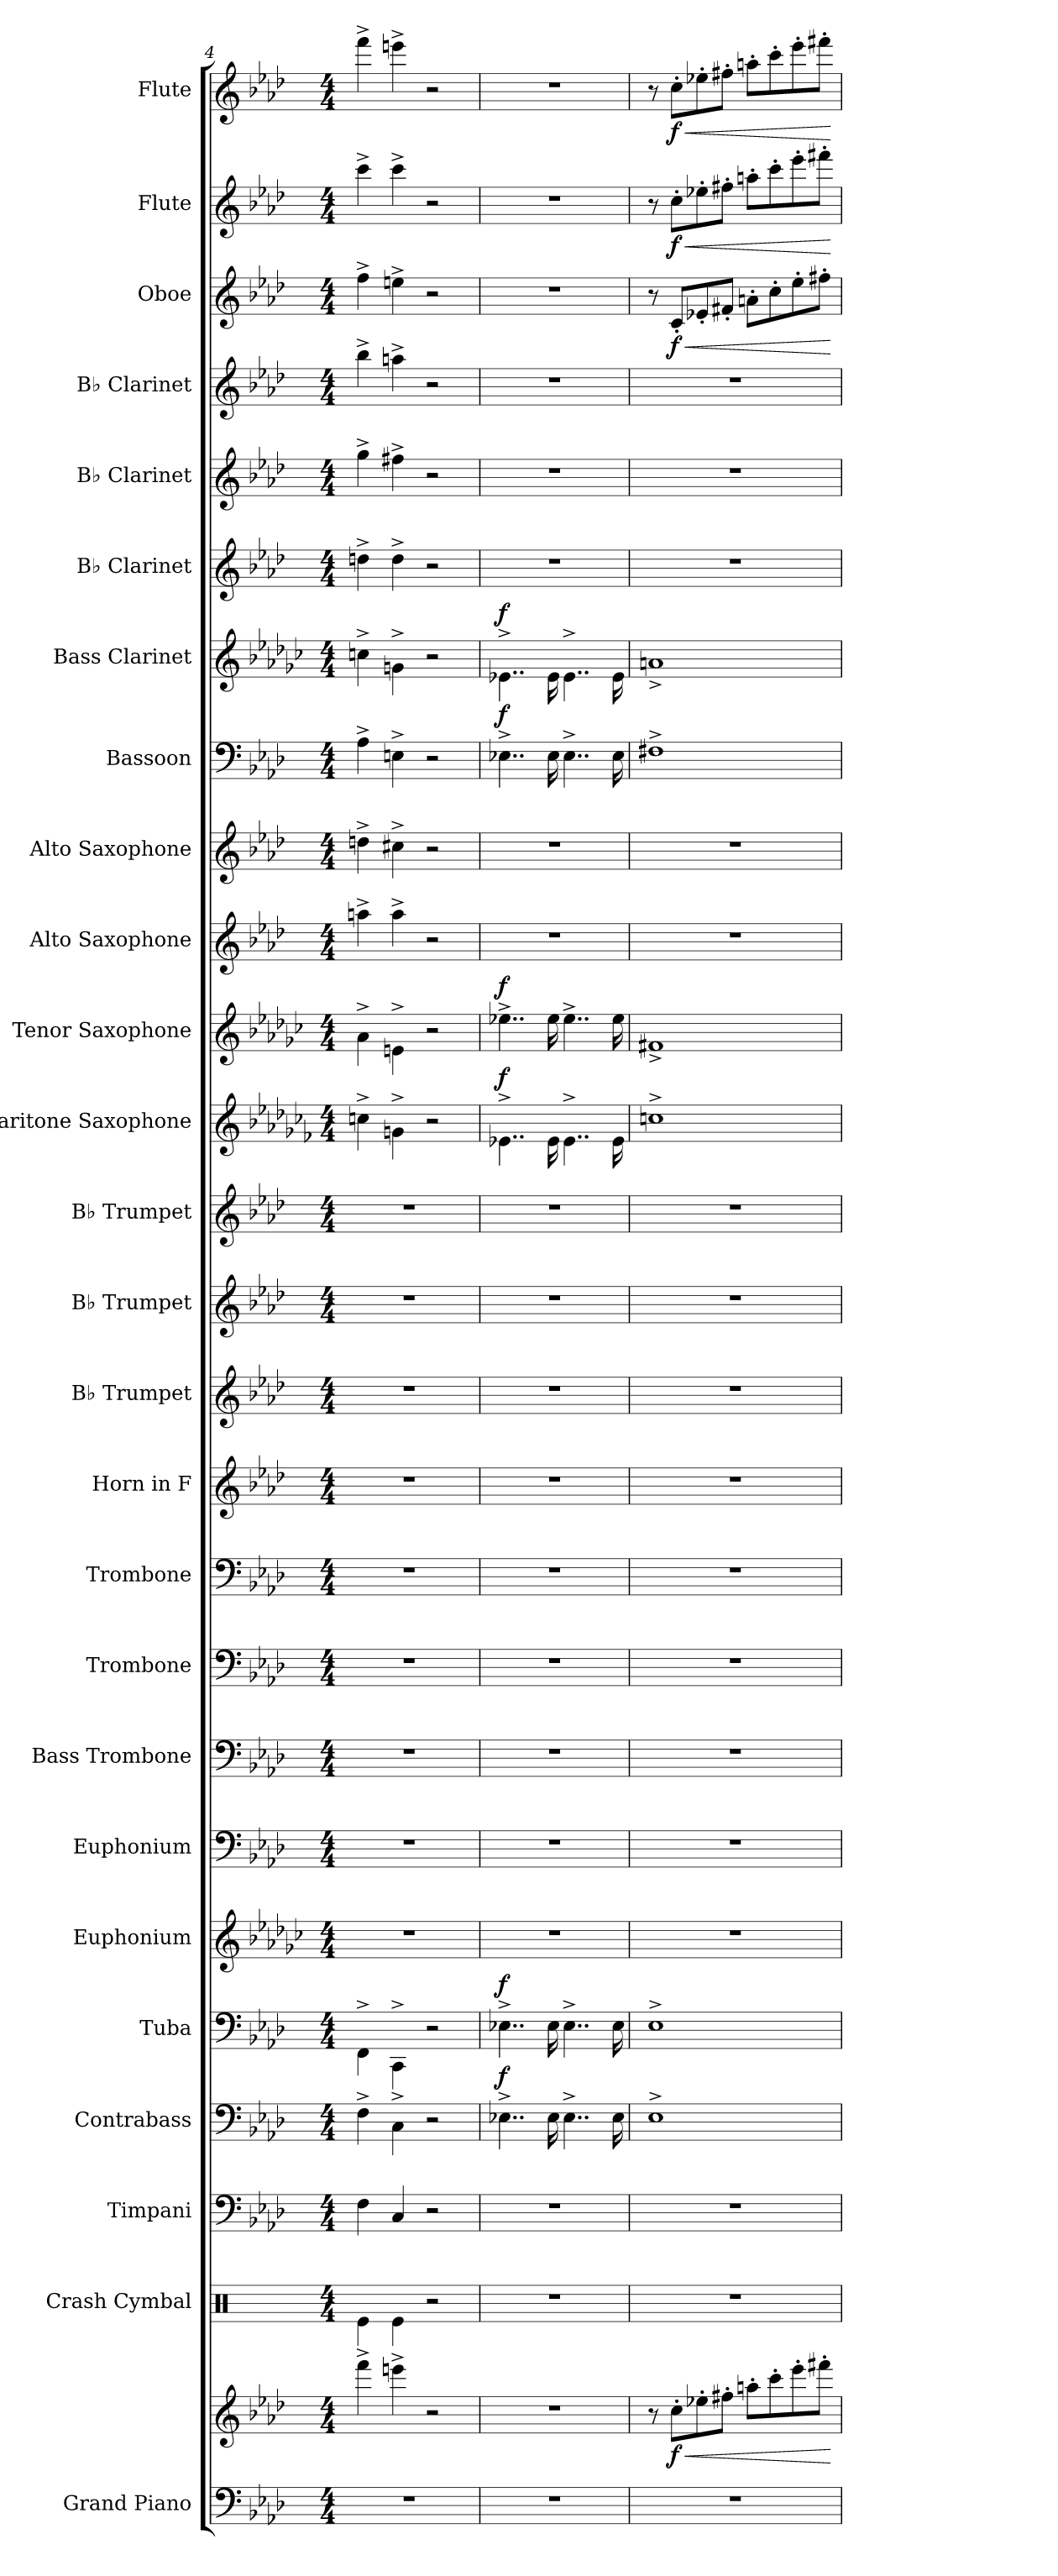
**kern	**kern	**dynam	**kern	**kern	**kern	**dynam	**kern	**dynam	**kern	**kern	**kern	**kern	**kern	**kern	**kern	**kern	**kern	**kern	**dynam	**kern	**dynam	**kern	**kern	**kern	**dynam	**kern	**dynam	**kern	**kern	**kern	**kern	**dynam	**kern	**dynam	**kern	**dynam
*part26	*part26	*part26	*part25	*part24	*part23	*part23	*part22	*part22	*part21	*part20	*part19	*part18	*part17	*part16	*part15	*part14	*part13	*part12	*part12	*part11	*part11	*part10	*part9	*part8	*part8	*part7	*part7	*part6	*part5	*part4	*part3	*part3	*part2	*part2	*part1	*part1
*staff27	*staff26	*staff26/27	*staff25	*staff24	*staff23	*staff23	*staff22	*staff22	*staff21	*staff20	*staff19	*staff18	*staff17	*staff16	*staff15	*staff14	*staff13	*staff12	*staff12	*staff11	*staff11	*staff10	*staff9	*staff8	*staff8	*staff7	*staff7	*staff6	*staff5	*staff4	*staff3	*staff3	*staff2	*staff2	*staff1	*staff1
*I"Grand Piano	*	*	*I"Crash Cymbal	*I"Timpani	*I"Contrabass	*	*I"Tuba	*	*I"Euphonium	*I"Euphonium	*I"Bass Trombone	*I"Trombone	*I"Trombone	*I"Horn in F	*I"B♭ Trumpet	*I"B♭ Trumpet	*I"B♭ Trumpet	*I"Baritone Saxophone	*	*I"Tenor Saxophone	*	*I"Alto Saxophone	*I"Alto Saxophone	*I"Bassoon	*	*I"Bass Clarinet	*	*I"B♭ Clarinet	*I"B♭ Clarinet	*I"B♭ Clarinet	*I"Oboe	*	*I"Flute	*	*I"Flute	*
*I'Pno.	*	*	*I'Cr. Cym.	*I'Timp.	*I'Cb.	*	*I'Tba.	*	*I'Euph.	*I'Euph.	*I'B. Tbn.	*I'Tbn.	*I'Tbn.	*	*I'B♭ Tpt.	*I'B♭ Tpt.	*I'B♭ Tpt.	*I'Bar. Sax.	*	*I'T. Sax.	*	*I'A. Sax.	*I'A. Sax.	*I'Bsn.	*	*I'B. Cl.	*	*I'B♭ Cl.	*I'B♭ Cl.	*I'B♭ Cl.	*I'Ob.	*	*I'Fl.	*	*I'Fl.	*
*clefF4	*clefG2	*	*clefX	*clefF4	*clefF4	*	*clefF4	*	*clefG2	*clefF4	*clefF4	*clefF4	*clefF4	*clefG2	*clefG2	*clefG2	*clefG2	*clefG2	*	*clefG2	*	*clefG2	*clefG2	*clefF4	*	*clefG2	*	*clefG2	*clefG2	*clefG2	*clefG2	*	*clefG2	*	*clefG2	*
*	*	*	*	*	*ITrd7c12	*	*	*	*ITrd8c14	*	*	*	*	*ITrd4c7	*ITrd1c2	*ITrd1c2	*ITrd1c2	*ITrd12c21	*	*ITrd8c14	*	*ITrd5c9	*ITrd5c9	*	*	*ITrd8c14	*	*ITrd1c2	*ITrd1c2	*ITrd1c2	*	*	*	*	*	*
*k[b-e-a-d-]	*k[b-e-a-d-]	*	*k[]	*k[b-e-a-d-]	*k[b-e-a-d-]	*	*k[b-e-a-d-]	*	*k[b-e-a-d-g-c-]	*k[b-e-a-d-]	*k[b-e-a-d-]	*k[b-e-a-d-]	*k[b-e-a-d-]	*k[b-e-a-d-g-]	*k[b-e-a-d-g-c-]	*k[b-e-a-d-g-c-]	*k[b-e-a-d-g-c-]	*k[b-e-a-d-g-c-f-]	*	*k[b-e-a-d-g-c-]	*	*k[b-e-a-d-g-c-f-]	*k[b-e-a-d-g-c-f-]	*k[b-e-a-d-]	*	*k[b-e-a-d-g-c-]	*	*k[b-e-a-d-g-c-]	*k[b-e-a-d-g-c-]	*k[b-e-a-d-g-c-]	*k[b-e-a-d-]	*	*k[b-e-a-d-]	*	*k[b-e-a-d-]	*
*M4/4	*M4/4	*	*M4/4	*M4/4	*M4/4	*	*M4/4	*	*M4/4	*M4/4	*M4/4	*M4/4	*M4/4	*M4/4	*M4/4	*M4/4	*M4/4	*M4/4	*	*M4/4	*	*M4/4	*M4/4	*M4/4	*	*M4/4	*	*M4/4	*M4/4	*M4/4	*M4/4	*	*M4/4	*	*M4/4	*
=4	=4	=4	=4	=4	=4	=4	=4	=4	=4	=4	=4	=4	=4	=4	=4	=4	=4	=4	=4	=4	=4	=4	=4	=4	=4	=4	=4	=4	=4	=4	=4	=4	=4	=4	=4	=4
1r	4fff^\	.	4Re\	4F\	4FF^\	.	4FF^\	.	1r	1r	1r	1r	1r	1r	1r	1r	1r	4cn^\	.	4A-^\	.	4ccn^\	4fn^\	4A-^\	.	4cn^\	.	4ccn^\	4ff^\	4aa-^\	4ff^\	.	4ccc^\	.	4fff^\	.
.	4eeen^\	.	4Re\	4C/	4CC^\	.	4CC^\	.	.	.	.	.	.	.	.	.	.	4Gn^\	.	4En^\	.	4cc^\	4en^\	4En^\	.	4Gn^\	.	4cc^\	4een^\	4ggn^\	4een^\	.	4ccc^\	.	4eeen^\	.
.	2r	.	2r	2r	2r	.	2r	.	.	.	.	.	.	.	.	.	.	2r	.	2r	.	2r	2r	2r	.	2r	.	2r	2r	2r	2r	.	2r	.	2r	.
=5	=5	=5	=5	=5	=5	=5	=5	=5	=5	=5	=5	=5	=5	=5	=5	=5	=5	=5	=5	=5	=5	=5	=5	=5	=5	=5	=5	=5	=5	=5	=5	=5	=5	=5	=5	=5
!	!	!	!	!	!	!LO:DY:a	!	!LO:DY:a	!	!	!	!	!	!	!	!	!	!	!LO:DY:a	!	!LO:DY:a	!	!	!	!LO:DY:a	!	!LO:DY:a	!	!	!	!	!	!	!	!	!
1r	1r	.	1r	1r	4..EE-X^\	f	4..E-X^\	f	1r	1r	1r	1r	1r	1r	1r	1r	1r	4..E-X^\	f	4..e-X^\	f	1r	1r	4..E-X^\	f	4..E-X^\	f	1r	1r	1r	1r	.	1r	.	1r	.
.	.	.	.	.	16EE-\	.	16E-\	.	.	.	.	.	.	.	.	.	.	16E-\	.	16e-\	.	.	.	16E-\	.	16E-\	.	.	.	.	.	.	.	.	.	.
.	.	.	.	.	4..EE-^\	.	4..E-^\	.	.	.	.	.	.	.	.	.	.	4..E-^\	.	4..e-^\	.	.	.	4..E-^\	.	4..E-^\	.	.	.	.	.	.	.	.	.	.
.	.	.	.	.	16EE-\	.	16E-\	.	.	.	.	.	.	.	.	.	.	16E-\	.	16e-\	.	.	.	16E-\	.	16E-\	.	.	.	.	.	.	.	.	.	.
=6	=6	=6	=6	=6	=6	=6	=6	=6	=6	=6	=6	=6	=6	=6	=6	=6	=6	=6	=6	=6	=6	=6	=6	=6	=6	=6	=6	=6	=6	=6	=6	=6	=6	=6	=6	=6
1r	8r	.	1r	1r	1EE-^	.	1E-^	.	1r	1r	1r	1r	1r	1r	1r	1r	1r	1cn^	.	1F#X^	.	1r	1r	1F#X^	.	1An^	.	1r	1r	1r	8r	.	8r	.	8r	.
!	!	!LO:HP:b	!	!	!	!	!	!	!	!	!	!	!	!	!	!	!	!	!	!	!	!	!	!	!	!	!	!	!	!	!	!LO:HP:b	!	!LO:HP:b	!	!LO:HP:b
!	!	!LO:DY:n=1:b	!	!	!	!	!	!	!	!	!	!	!	!	!	!	!	!	!	!	!	!	!	!	!	!	!	!	!	!	!	!LO:DY:n=1:b	!	!LO:DY:n=1:b	!	!LO:DY:n=1:b
.	8cc'\L	< f	.	.	.	.	.	.	.	.	.	.	.	.	.	.	.	.	.	.	.	.	.	.	.	.	.	.	.	.	8c'/L	< f	8cc'\L	< f	8cc'\L	< f
.	8ee-X'\	.	.	.	.	.	.	.	.	.	.	.	.	.	.	.	.	.	.	.	.	.	.	.	.	.	.	.	.	.	8e-X'/	.	8ee-X'\	.	8ee-X'\	.
.	8ff#X'\J	.	.	.	.	.	.	.	.	.	.	.	.	.	.	.	.	.	.	.	.	.	.	.	.	.	.	.	.	.	8f#X'/J	.	8ff#X'\J	.	8ff#X'\J	.
.	8aan'\L	.	.	.	.	.	.	.	.	.	.	.	.	.	.	.	.	.	.	.	.	.	.	.	.	.	.	.	.	.	8an'\L	.	8aan'\L	.	8aan'\L	.
.	8ccc'\	.	.	.	.	.	.	.	.	.	.	.	.	.	.	.	.	.	.	.	.	.	.	.	.	.	.	.	.	.	8cc'\	.	8ccc'\	.	8ccc'\	.
.	8eee-'\	.	.	.	.	.	.	.	.	.	.	.	.	.	.	.	.	.	.	.	.	.	.	.	.	.	.	.	.	.	8ee-'\	.	8eee-'\	.	8eee-'\	.
.	8fff#X'\J	.	.	.	.	.	.	.	.	.	.	.	.	.	.	.	.	.	.	.	.	.	.	.	.	.	.	.	.	.	8ff#X'\J	.	8fff#X'\J	.	8fff#X'\J	.
.	.	[	.	.	.	.	.	.	.	.	.	.	.	.	.	.	.	.	.	.	.	.	.	.	.	.	.	.	.	.	.	[	.	[	.	[
=	=	=	=	=	=	=	=	=	=	=	=	=	=	=	=	=	=	=	=	=	=	=	=	=	=	=	=	=	=	=	=	=	=	=	=	=
*-	*-	*-	*-	*-	*-	*-	*-	*-	*-	*-	*-	*-	*-	*-	*-	*-	*-	*-	*-	*-	*-	*-	*-	*-	*-	*-	*-	*-	*-	*-	*-	*-	*-	*-	*-	*-
